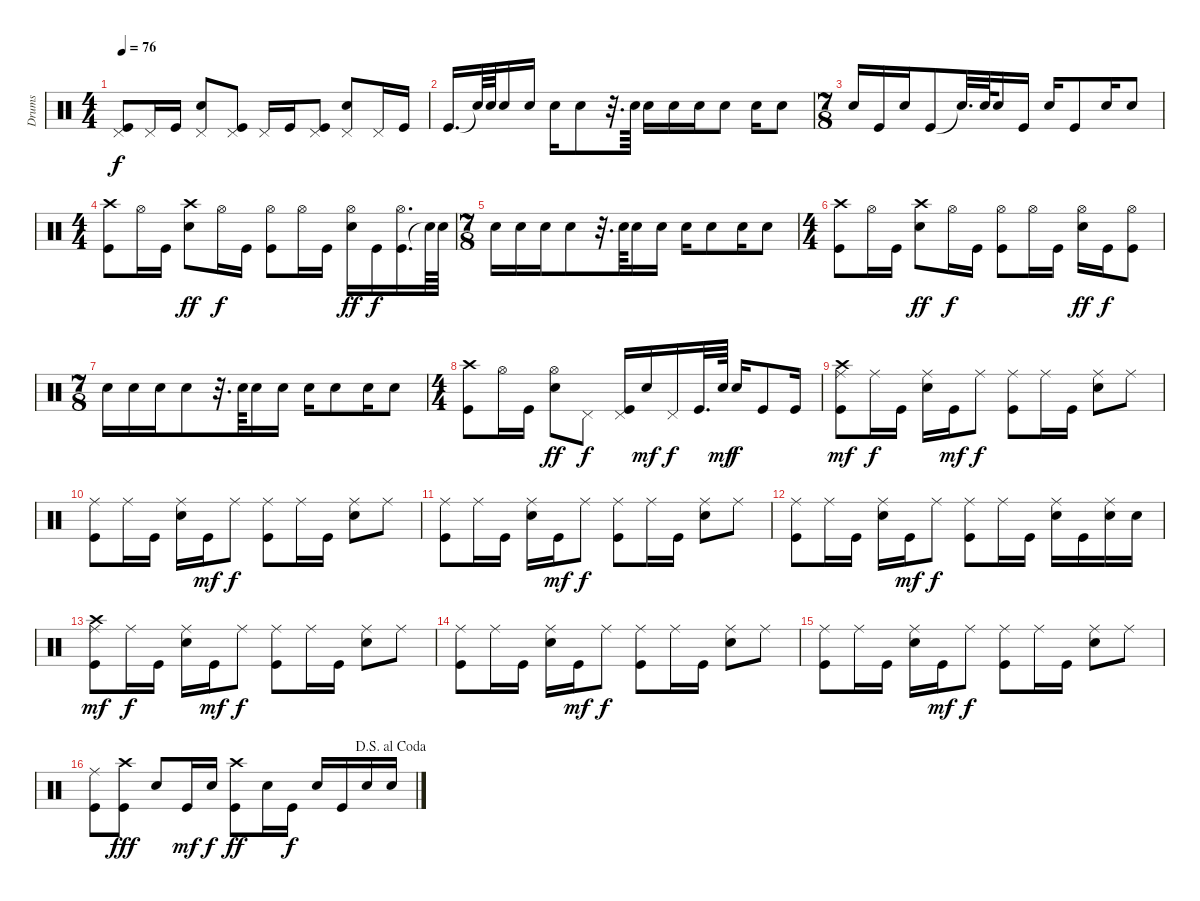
\track ("Drums" "Drums") {instrument percussion}
\staff {score}
\articulation defaults
\ts (4 4)
\tempo 76
\clef neutral
\ks c
("Pedal Hi-Hat (hit)" "Kick (hit)").8{dy f} "Pedal Hi-Hat (hit)".16 "Kick (hit)".16 ("Pedal Hi-Hat (hit)" "Electric Snare (hit)").8 ("Pedal Hi-Hat (hit)" "Kick (hit)").8 "Pedal Hi-Hat (hit)".16 "Kick (hit)".16 ("Pedal Hi-Hat (hit)" "Kick (hit)").8 ("Pedal Hi-Hat (hit)" "Electric Snare (hit)").8 "Pedal Hi-Hat (hit)".16 "Kick (hit)".16 |
"Kick (hit)".16{d} "Snare (hit)"{t}.64 "Electric Snare (hit)".64 "Electric Snare (hit)".16 "Electric Snare (hit)".16 "Electric Snare (hit)".16 "Electric Snare (hit)".8 r.32{d} "Electric Snare (hit)".64 "Electric Snare (hit)".16 "Electric Snare (hit)".16 "Electric Snare (hit)".16 "Electric Snare (hit)".8 "Electric Snare (hit)".16 "Electric Snare (hit)".8 |
\ts (7 8)
"Electric Snare (hit)".16 "Kick (hit)".16 "Electric Snare (hit)".16 "Kick (hit)".8 "Snare (hit)"{t}.32{d} "Electric Snare (hit)".64 "Electric Snare (hit)".16 "Kick (hit)".16 "Electric Snare (hit)".16 "Kick (hit)".8 "Electric Snare (hit)".16 "Electric Snare (hit)".8 |
\ts (4 4)
("Crash high (hit)" "Kick (hit)").8 "Hi-Hat (open)".16 "Kick (hit)".16 ("Crash high (hit)" "Electric Snare (hit)").8{dy ff} "Hi-Hat (open)".16{dy f} "Kick (hit)".16 ("Kick (hit)" "Hi-Hat (open)").8 "Hi-Hat (open)".16 "Kick (hit)".16 ("Electric Snare (hit)" "Hi-Hat (open)").16{dy ff} "Kick (hit)".16{dy f} ("Kick (hit)" "Hi-Hat (open)").16{d} "Snare (hit)"{t}.64 "Electric Snare (hit)".64 |
\ts (7 8)
"Electric Snare (hit)".16 "Electric Snare (hit)".16 "Electric Snare (hit)".16 "Electric Snare (hit)".8 r.32{d} "Electric Snare (hit)".64 "Electric Snare (hit)".16 "Electric Snare (hit)".16 "Electric Snare (hit)".16 "Electric Snare (hit)".8 "Electric Snare (hit)".16 "Electric Snare (hit)".8 |
\ts (4 4)
("Crash high (hit)" "Kick (hit)").8 "Hi-Hat (open)".16 "Kick (hit)".16 ("Crash high (hit)" "Electric Snare (hit)").8{dy ff} "Hi-Hat (open)".16{dy f} "Kick (hit)".16 ("Kick (hit)" "Hi-Hat (open)").8 "Hi-Hat (open)".16 "Kick (hit)".16 ("Electric Snare (hit)" "Hi-Hat (open)").16{dy ff} "Kick (hit)".16{dy f} ("Kick (hit)" "Hi-Hat (open)").8 |
\ts (7 8)
"Electric Snare (hit)".16 "Electric Snare (hit)".16 "Electric Snare (hit)".16 "Electric Snare (hit)".8 r.32{d} "Electric Snare (hit)".64 "Electric Snare (hit)".16 "Electric Snare (hit)".16 "Electric Snare (hit)".16 "Electric Snare (hit)".8 "Electric Snare (hit)".16 "Electric Snare (hit)".8 |
\ts (4 4)
("Crash high (hit)" "Kick (hit)").8 "Hi-Hat (open)".16 "Kick (hit)".16 ("Hi-Hat (open)" "Electric Snare (hit)").8{dy ff} "Pedal Hi-Hat (hit)".8{dy f} ("Kick (hit)" "Pedal Hi-Hat (hit)").16 "Electric Snare (hit)".16{dy mf} "Pedal Hi-Hat (hit)".16{dy f} "Kick (hit)".32{d} "Electric Snare (hit)".64{dy mf} "Electric Snare (hit)".16{dy f} "Kick (hit)".8 "Kick (hit)".16 |
("Crash high (hit)" "Kick (hit)" "Ride (middle)").8{dy mf} "Ride (middle)".16{dy f} "Kick (hit)".16 ("Electric Snare (hit)" "Ride (middle)").16 "Kick (hit)".16{dy mf} "Ride (middle)".8{dy f} ("Kick (hit)" "Ride (middle)").8 "Ride (middle)".16 "Kick (hit)".16 ("Electric Snare (hit)" "Ride (middle)").8 "Ride (middle)".8 |
("Ride (middle)" "Kick (hit)").8 "Ride (middle)".16 "Kick (hit)".16 ("Ride (middle)" "Electric Snare (hit)").16 "Kick (hit)".16{dy mf} "Ride (middle)".8{dy f} ("Ride (middle)" "Kick (hit)").8 "Ride (middle)".16 "Kick (hit)".16 ("Ride (middle)" "Electric Snare (hit)").8 "Ride (middle)".8 |
("Ride (middle)" "Kick (hit)").8 "Ride (middle)".16 "Kick (hit)".16 ("Ride (middle)" "Electric Snare (hit)").16 "Kick (hit)".16{dy mf} "Ride (middle)".8{dy f} ("Ride (middle)" "Kick (hit)").8 "Ride (middle)".16 "Kick (hit)".16 ("Ride (middle)" "Electric Snare (hit)").8 "Ride (middle)".8 |
("Ride (middle)" "Kick (hit)").8 "Ride (middle)".16 "Kick (hit)".16 ("Ride (middle)" "Electric Snare (hit)").16 "Kick (hit)".16{dy mf} "Ride (middle)".8{dy f} ("Ride (middle)" "Kick (hit)").8 "Ride (middle)".16 "Kick (hit)".16 ("Ride (middle)" "Electric Snare (hit)").16 "Kick (hit)".16 ("Ride (middle)" "Electric Snare (hit)").16 "Electric Snare (hit)".16 |
("Ride (middle)" "Crash high (hit)" "Kick (hit)").8{dy mf} "Ride (middle)".16{dy f} "Kick (hit)".16 ("Ride (middle)" "Electric Snare (hit)").16 "Kick (hit)".16{dy mf} "Ride (middle)".8{dy f} ("Ride (middle)" "Kick (hit)").8 "Ride (middle)".16 "Kick (hit)".16 ("Ride (middle)" "Electric Snare (hit)").8 "Ride (middle)".8 |
("Ride (middle)" "Kick (hit)").8 "Ride (middle)".16 "Kick (hit)".16 ("Ride (middle)" "Electric Snare (hit)").16 "Kick (hit)".16{dy mf} "Ride (middle)".8{dy f} ("Ride (middle)" "Kick (hit)").8 "Ride (middle)".16 "Kick (hit)".16 ("Ride (middle)" "Electric Snare (hit)").8 "Ride (middle)".8 |
("Ride (middle)" "Kick (hit)").8 "Ride (middle)".16 "Kick (hit)".16 ("Ride (middle)" "Electric Snare (hit)").16 "Kick (hit)".16{dy mf} "Ride (middle)".8{dy f} ("Ride (middle)" "Kick (hit)").8 "Ride (middle)".16 "Kick (hit)".16 ("Ride (middle)" "Electric Snare (hit)").8 "Ride (middle)".8 |
\jump dalsegnoalcoda
("Ride (middle)" "Kick (hit)").8 ("Kick (hit)" "Crash high (hit)").8{dy fff} "Electric Snare (hit)".8 "Kick (hit)".16{dy mf} "Electric Snare (hit)".16{dy f} ("Crash high (hit)" "Kick (hit)").8{dy ff} "Electric Snare (hit)".16 "Kick (hit)".16{dy f} "Electric Snare (hit)".16 "Kick (hit)".16 "Electric Snare (hit)".16 "Electric Snare (hit)".16
